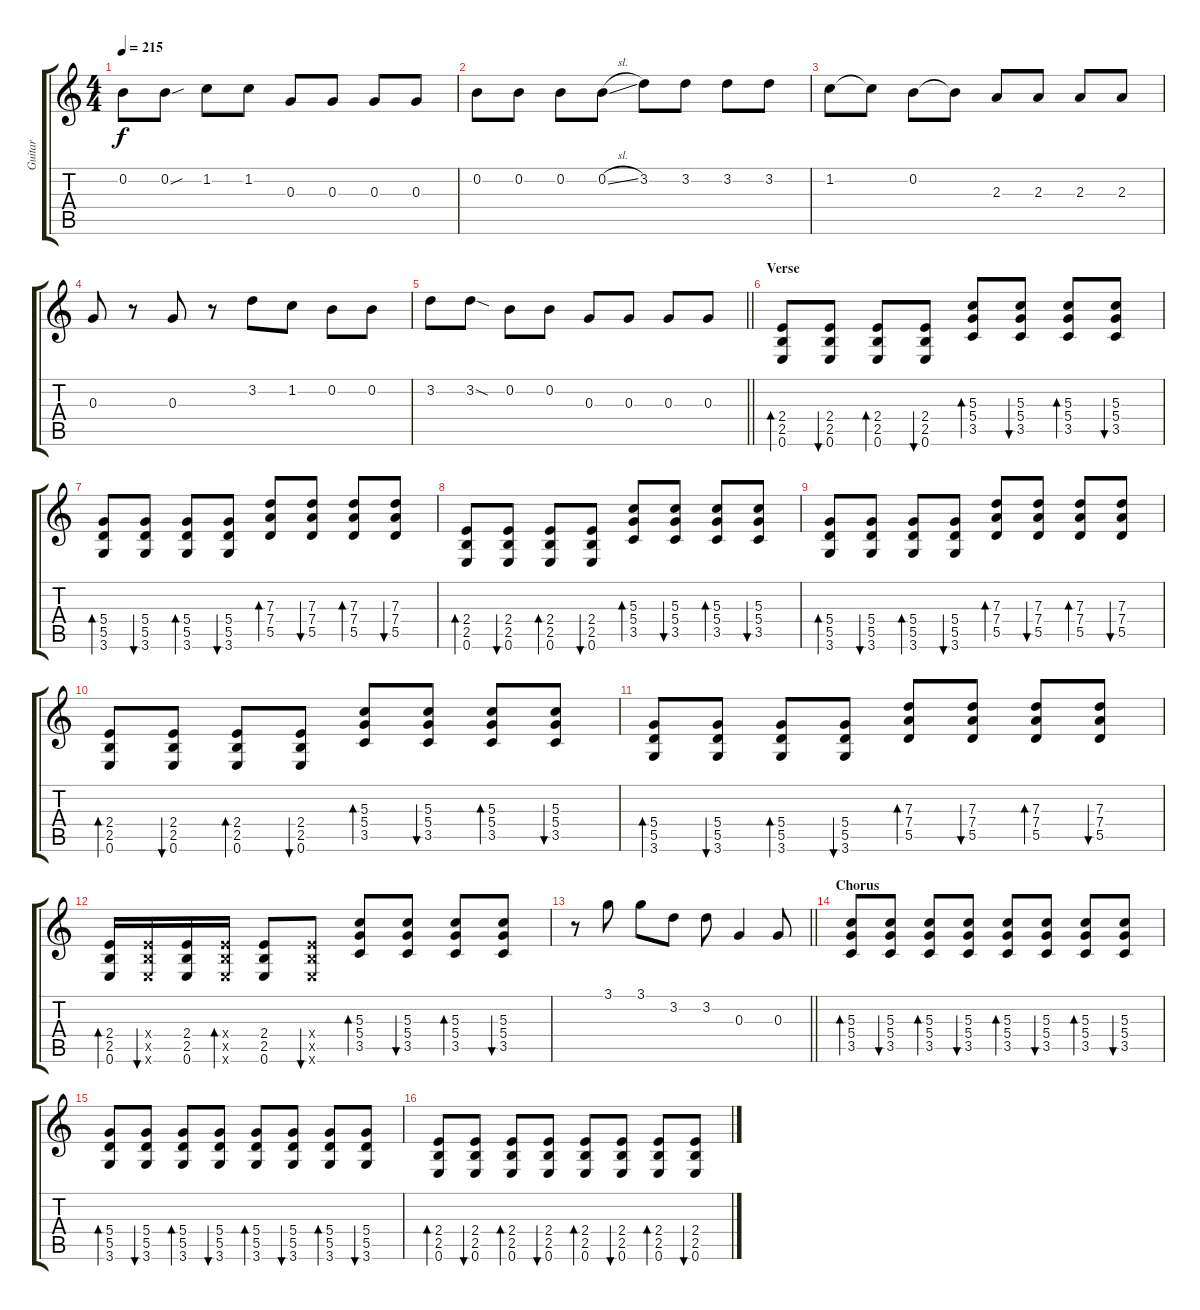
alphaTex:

\track ("Guitar" "Guitar") {instrument overdrivenguitar}
\staff {score tabs}
\tuning (E4 B3 G3 D3 A2 E2) {hide}
\ts (4 4)
\tempo 215
\clef g2
\ks c
0.2.8{dy f} 0.2{sou}.8 1.2.8 1.2.8 0.3.8 0.3.8 0.3.8 0.3.8 |
0.2.8 0.2.8 0.2.8 0.2{sl}.8 3.2.8 3.2.8 3.2.8 3.2.8 |
1.2.8 1.2{t}.8 0.2.8 0.2{t}.8 2.3.8 2.3.8 2.3.8 2.3.8 |
0.3.8 r.8 0.3.8 r.8 3.2.8 1.2.8 0.2.8 0.2.8 |
\barLineRight lightlight
3.2.8 3.2{sod}.8 0.2.8 0.2.8 0.3.8 0.3.8 0.3.8 0.3.8 |
\section ("" "Verse")
(2.4 2.5 0.6).8{bd 60} (2.4 2.5 0.6).8{bu 60} (2.4 2.5 0.6).8{bd 60} (2.4 2.5 0.6).8{bu 60} (5.3 5.4 3.5).8{bd 60} (5.3 5.4 3.5).8{bu 60} (5.3 5.4 3.5).8{bd 60} (5.3 5.4 3.5).8{bu 60} |
(5.4 5.5 3.6).8{bd 60} (5.4 5.5 3.6).8{bu 60} (5.4 5.5 3.6).8{bd 60} (5.4 5.5 3.6).8{bu 60} (7.3 7.4 5.5).8{bd 60} (7.3 7.4 5.5).8{bu 60} (7.3 7.4 5.5).8{bd 60} (7.3 7.4 5.5).8{bu 60} |
(2.4 2.5 0.6).8{bd 60} (2.4 2.5 0.6).8{bu 60} (2.4 2.5 0.6).8{bd 60} (2.4 2.5 0.6).8{bu 60} (5.3 5.4 3.5).8{bd 60} (5.3 5.4 3.5).8{bu 60} (5.3 5.4 3.5).8{bd 60} (5.3 5.4 3.5).8{bu 60} |
(5.4 5.5 3.6).8{bd 60} (5.4 5.5 3.6).8{bu 60} (5.4 5.5 3.6).8{bd 60} (5.4 5.5 3.6).8{bu 60} (7.3 7.4 5.5).8{bd 60} (7.3 7.4 5.5).8{bu 60} (7.3 7.4 5.5).8{bd 60} (7.3 7.4 5.5).8{bu 60} |
(2.4 2.5 0.6).8{bd 60} (2.4 2.5 0.6).8{bu 60} (2.4 2.5 0.6).8{bd 60} (2.4 2.5 0.6).8{bu 60} (5.3 5.4 3.5).8{bd 60} (5.3 5.4 3.5).8{bu 60} (5.3 5.4 3.5).8{bd 60} (5.3 5.4 3.5).8{bu 60} |
(5.4 5.5 3.6).8{bd 60} (5.4 5.5 3.6).8{bu 60} (5.4 5.5 3.6).8{bd 60} (5.4 5.5 3.6).8{bu 60} (7.3 7.4 5.5).8{bd 60} (7.3 7.4 5.5).8{bu 60} (7.3 7.4 5.5).8{bd 60} (7.3 7.4 5.5).8{bu 60} |
(2.4 2.5 0.6).16{bd 60} (2.4{x} 2.5{x} 0.6{x}).16{bu 60} (2.4 2.5 0.6).16 (2.4{x} 2.5{x} 0.6{x}).16{bd 60} (2.4 2.5 0.6).8 (2.4{x} 2.5{x} 0.6{x}).8{bu 60} (5.3 5.4 3.5).8{bd 60} (5.3 5.4 3.5).8{bu 60} (5.3 5.4 3.5).8{bd 60} (5.3 5.4 3.5).8{bu 60} |
\barLineRight lightlight
r.8 3.1.8 3.1.8 3.2.8 3.2.8 0.3.4 0.3.8 |
\section ("" "Chorus")
(5.3 5.4 3.5).8{bd 60} (5.3 5.4 3.5).8{bu 60} (5.3 5.4 3.5).8{bd 60} (5.3 5.4 3.5).8{bu 60} (5.3 5.4 3.5).8{bd 60} (5.3 5.4 3.5).8{bu 60} (5.3 5.4 3.5).8{bd 60} (5.3 5.4 3.5).8{bu 60} |
(5.4 5.5 3.6).8{bd 60} (5.4 5.5 3.6).8{bu 60} (5.4 5.5 3.6).8{bd 60} (5.4 5.5 3.6).8{bu 60} (5.4 5.5 3.6).8{bd 60} (5.4 5.5 3.6).8{bu 60} (5.4 5.5 3.6).8{bd 60} (5.4 5.5 3.6).8{bu 60} |
(2.4 2.5 0.6).8{bd 60} (2.4 2.5 0.6).8{bu 60} (2.4 2.5 0.6).8{bd 60} (2.4 2.5 0.6).8{bu 60} (2.4 2.5 0.6).8{bd 60} (2.4 2.5 0.6).8{bu 60} (2.4 2.5 0.6).8{bd 60} (2.4 2.5 0.6).8{bu 60}
